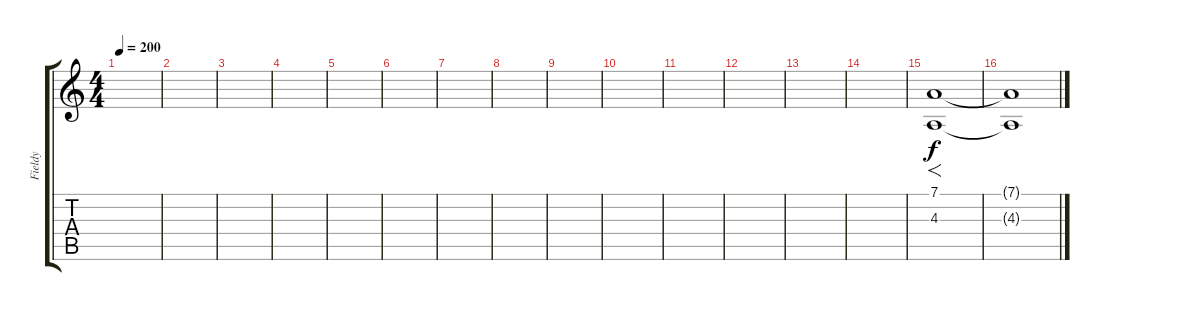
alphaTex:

\track ("Fieldy" "Fieldy") {instrument electricgrandpiano}
\staff {score tabs}
\tuning (D4 A3 F3 C3 G2 C2) {hide}
\ts (4 4)
\tempo 200
\clef g2
\ks c
|
|
|
|
|
|
|
|
|
|
|
|
|
|
(7.1 4.3).1{f volume 10 balance 10 instrument synthstrings2} |
(7.1{t} 4.3{t}).1
